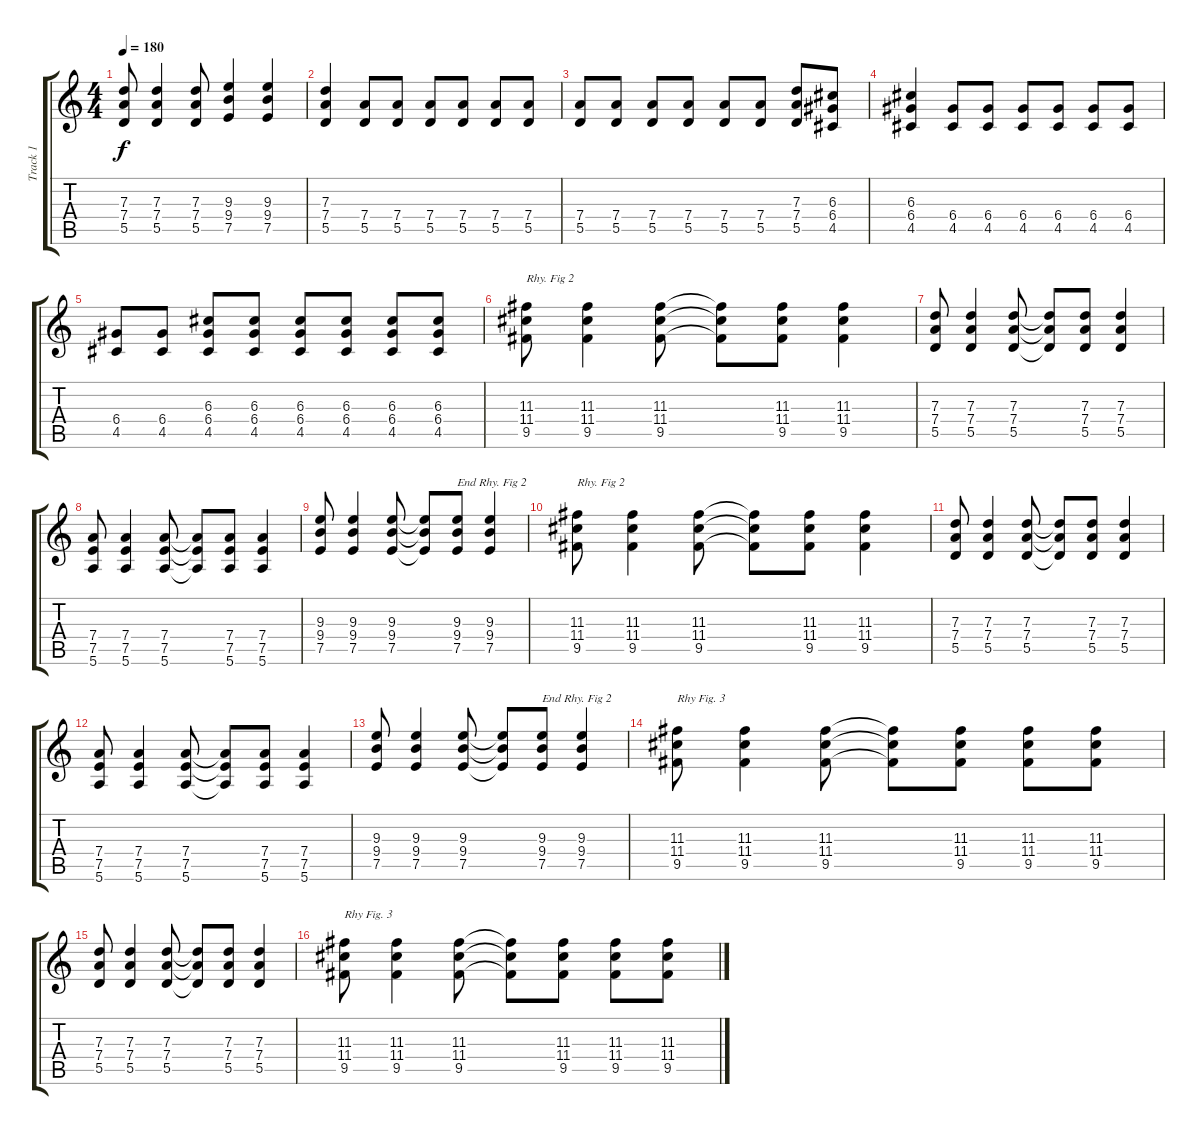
\track ("Track 1" "Track 1") {instrument distortionguitar}
\staff {score tabs}
\tuning (E4 B3 G3 D3 A2 E2) {hide}
\ts (4 4)
\tempo 180
\clef g2
\ks c
(7.3 7.4 5.5).8{dy f} (7.3 7.4 5.5).4 (7.3 7.4 5.5).8 (9.3 9.4 7.5).4 (9.3 9.4 7.5).4 |
(7.3 7.4 5.5).4 (7.4 5.5).8 (7.4 5.5).8 (7.4 5.5).8 (7.4 5.5).8 (7.4 5.5).8 (7.4 5.5).8 |
(7.4 5.5).8 (7.4 5.5).8 (7.4 5.5).8 (7.4 5.5).8 (7.4 5.5).8 (7.4 5.5).8 (7.3 7.4 5.5).8 (6.3 6.4 4.5).8 |
(6.3 6.4 4.5).4 (6.4 4.5).8 (6.4 4.5).8 (6.4 4.5).8 (6.4 4.5).8 (6.4 4.5).8 (6.4 4.5).8 |
(6.4 4.5).8 (6.4 4.5).8 (6.3 6.4 4.5).8 (6.3 6.4 4.5).8 (6.3 6.4 4.5).8 (6.3 6.4 4.5).8 (6.3 6.4 4.5).8 (6.3 6.4 4.5).8 |
(11.3 11.4 9.5).8{txt "Rhy. Fig 2"} (11.3 11.4 9.5).4 (11.3 11.4 9.5).8 (11.3{t} 11.4{t} 9.5{t}).8 (11.3 11.4 9.5).8 (11.3 11.4 9.5).4 |
(7.3 7.4 5.5).8 (7.3 7.4 5.5).4 (7.3 7.4 5.5).8 (7.3{t} 7.4{t} 5.5{t}).8 (7.3 7.4 5.5).8 (7.3 7.4 5.5).4 |
(7.4 7.5 5.6).8 (7.4 7.5 5.6).4 (7.4 7.5 5.6).8 (7.4{t} 7.5{t} 5.6{t}).8 (7.4 7.5 5.6).8 (7.4 7.5 5.6).4 |
(9.3 9.4 7.5).8 (9.3 9.4 7.5).4 (9.3 9.4 7.5).8 (9.3{t} 9.4{t} 7.5{t}).8 (9.3 9.4 7.5).8{txt "End Rhy. Fig 2"} (9.3 9.4 7.5).4 |
(11.3 11.4 9.5).8{txt "Rhy. Fig 2"} (11.3 11.4 9.5).4 (11.3 11.4 9.5).8 (11.3{t} 11.4{t} 9.5{t}).8 (11.3 11.4 9.5).8 (11.3 11.4 9.5).4 |
(7.3 7.4 5.5).8 (7.3 7.4 5.5).4 (7.3 7.4 5.5).8 (7.3{t} 7.4{t} 5.5{t}).8 (7.3 7.4 5.5).8 (7.3 7.4 5.5).4 |
(7.4 7.5 5.6).8 (7.4 7.5 5.6).4 (7.4 7.5 5.6).8 (7.4{t} 7.5{t} 5.6{t}).8 (7.4 7.5 5.6).8 (7.4 7.5 5.6).4 |
(9.3 9.4 7.5).8 (9.3 9.4 7.5).4 (9.3 9.4 7.5).8 (9.3{t} 9.4{t} 7.5{t}).8 (9.3 9.4 7.5).8{txt "End Rhy. Fig 2"} (9.3 9.4 7.5).4 |
(11.3 11.4 9.5).8{txt "Rhy Fig. 3"} (11.3 11.4 9.5).4 (11.3 11.4 9.5).8 (11.3{t} 11.4{t} 9.5{t}).8 (11.3 11.4 9.5).8 (11.3 11.4 9.5).8 (11.3 11.4 9.5).8 |
(7.3 7.4 5.5).8 (7.3 7.4 5.5).4 (7.3 7.4 5.5).8 (7.3{t} 7.4{t} 5.5{t}).8 (7.3 7.4 5.5).8 (7.3 7.4 5.5).4 |
(11.3 11.4 9.5).8{txt "Rhy Fig. 3"} (11.3 11.4 9.5).4 (11.3 11.4 9.5).8 (11.3{t} 11.4{t} 9.5{t}).8 (11.3 11.4 9.5).8 (11.3 11.4 9.5).8 (11.3 11.4 9.5).8
